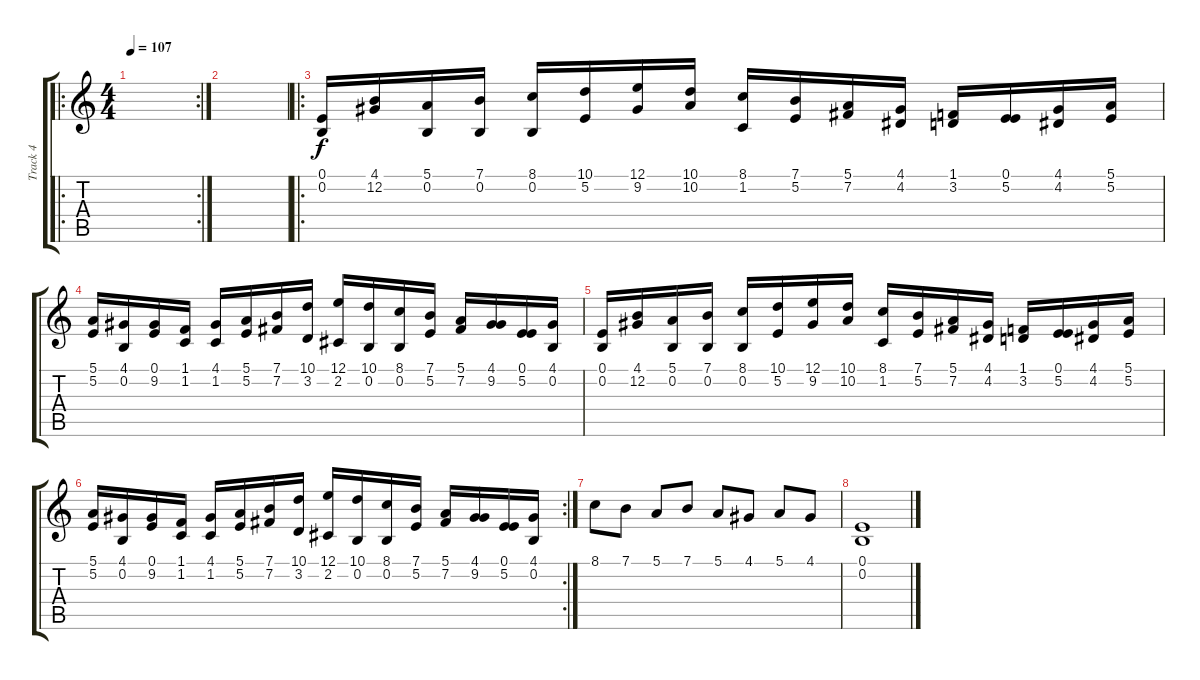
\track ("Track 4" "Track 4") {instrument breathnoise}
\staff {score tabs}
\tuning (E4 B3 G3 D3 A2 E2) {hide}
\ro
\rc 2
\ts (4 4)
\tempo 107
\clef g2
\ks c
|
|
\ro
(0.1 0.2).16 (4.1 12.2).16 (5.1 0.2).16 (7.1 0.2).16 (8.1 0.2).16 (10.1 5.2).16 (12.1 9.2).16 (10.1 10.2).16 (8.1 1.2).16 (7.1 5.2).16 (5.1 7.2).16 (4.1 4.2).16 (1.1 3.2).16 (0.1 5.2).16 (4.1 4.2).16 (5.1 5.2).16 |
(5.1 5.2).16 (4.1 0.2).16 (0.1 9.2).16 (1.1 1.2).16 (4.1 1.2).16 (5.1 5.2).16 (7.1 7.2).16 (10.1 3.2).16 (12.1 2.2).16 (10.1 0.2).16 (8.1 0.2).16 (7.1 5.2).16 (5.1 7.2).16 (4.1 9.2).16 (0.1 5.2).16 (4.1 0.2).16 |
(0.1 0.2).16 (4.1 12.2).16 (5.1 0.2).16 (7.1 0.2).16 (8.1 0.2).16 (10.1 5.2).16 (12.1 9.2).16 (10.1 10.2).16 (8.1 1.2).16 (7.1 5.2).16 (5.1 7.2).16 (4.1 4.2).16 (1.1 3.2).16 (0.1 5.2).16 (4.1 4.2).16 (5.1 5.2).16 |
\rc 2
(5.1 5.2).16 (4.1 0.2).16 (0.1 9.2).16 (1.1 1.2).16 (4.1 1.2).16 (5.1 5.2).16 (7.1 7.2).16 (10.1 3.2).16 (12.1 2.2).16 (10.1 0.2).16 (8.1 0.2).16 (7.1 5.2).16 (5.1 7.2).16 (4.1 9.2).16 (0.1 5.2).16 (4.1 0.2).16 |
8.1.8 7.1.8 5.1.8 7.1.8 5.1.8 4.1.8 5.1.8 4.1.8 |
(0.1 0.2).1
